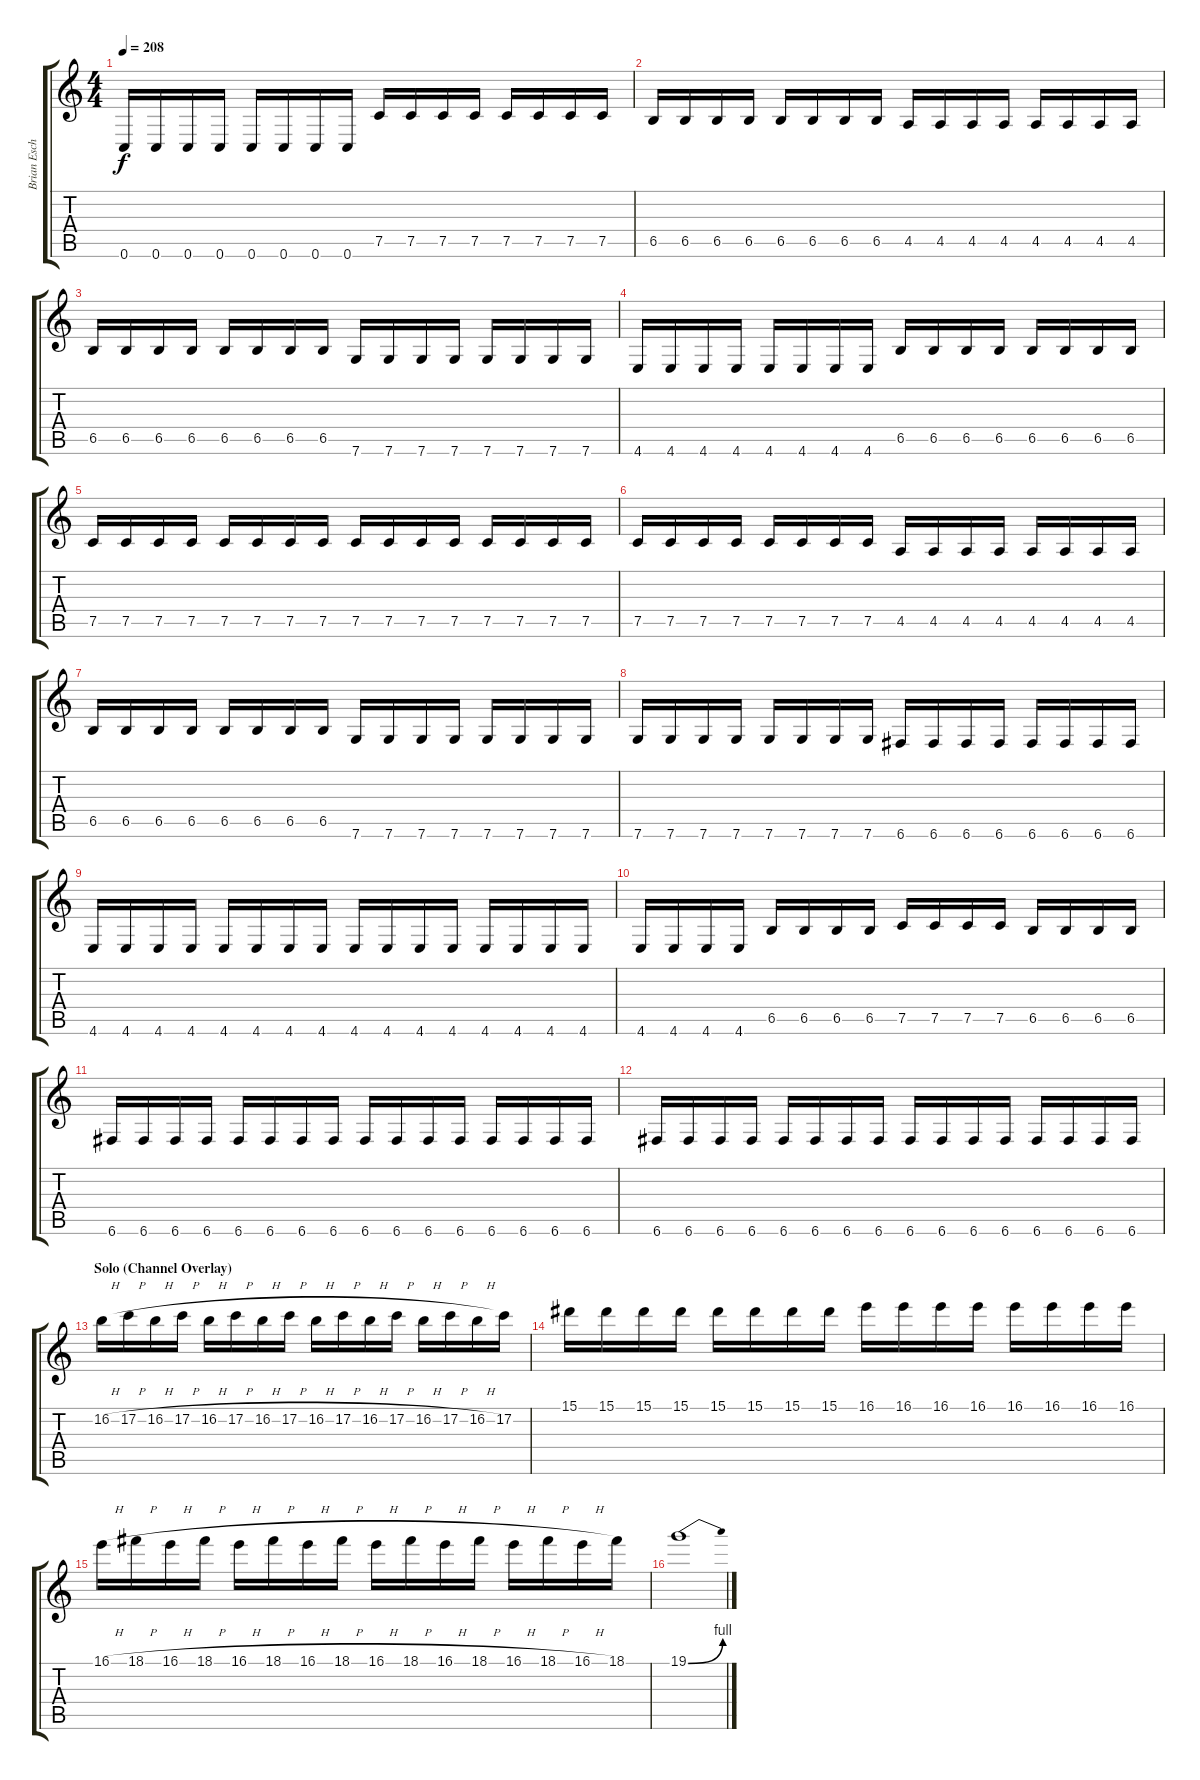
\track ("Brian Eschbach (Lead Guitar)" "Brian Esch") {instrument distortionguitar}
\staff {score tabs}
\tuning (C4 G3 Eb3 Bb2 F2 C2) {hide}
\ts (4 4)
\tempo 208
\clef g2
\ks c
0.6.16{dy f} 0.6.16 0.6.16 0.6.16 0.6.16 0.6.16 0.6.16 0.6.16 7.5.16 7.5.16 7.5.16 7.5.16 7.5.16 7.5.16 7.5.16 7.5.16 |
6.5.16 6.5.16 6.5.16 6.5.16 6.5.16 6.5.16 6.5.16 6.5.16 4.5.16 4.5.16 4.5.16 4.5.16 4.5.16 4.5.16 4.5.16 4.5.16 |
6.5.16 6.5.16 6.5.16 6.5.16 6.5.16 6.5.16 6.5.16 6.5.16 7.6.16 7.6.16 7.6.16 7.6.16 7.6.16 7.6.16 7.6.16 7.6.16 |
4.6.16 4.6.16 4.6.16 4.6.16 4.6.16 4.6.16 4.6.16 4.6.16 6.5.16 6.5.16 6.5.16 6.5.16 6.5.16 6.5.16 6.5.16 6.5.16 |
7.5.16 7.5.16 7.5.16 7.5.16 7.5.16 7.5.16 7.5.16 7.5.16 7.5.16 7.5.16 7.5.16 7.5.16 7.5.16 7.5.16 7.5.16 7.5.16 |
7.5.16 7.5.16 7.5.16 7.5.16 7.5.16 7.5.16 7.5.16 7.5.16 4.5.16 4.5.16 4.5.16 4.5.16 4.5.16 4.5.16 4.5.16 4.5.16 |
6.5.16 6.5.16 6.5.16 6.5.16 6.5.16 6.5.16 6.5.16 6.5.16 7.6.16 7.6.16 7.6.16 7.6.16 7.6.16 7.6.16 7.6.16 7.6.16 |
7.6.16 7.6.16 7.6.16 7.6.16 7.6.16 7.6.16 7.6.16 7.6.16 6.6.16 6.6.16 6.6.16 6.6.16 6.6.16 6.6.16 6.6.16 6.6.16 |
4.6.16 4.6.16 4.6.16 4.6.16 4.6.16 4.6.16 4.6.16 4.6.16 4.6.16 4.6.16 4.6.16 4.6.16 4.6.16 4.6.16 4.6.16 4.6.16 |
4.6.16 4.6.16 4.6.16 4.6.16 6.5.16 6.5.16 6.5.16 6.5.16 7.5.16 7.5.16 7.5.16 7.5.16 6.5.16 6.5.16 6.5.16 6.5.16 |
6.6.16{balance 12} 6.6.16 6.6.16 6.6.16 6.6.16 6.6.16 6.6.16 6.6.16 6.6.16 6.6.16 6.6.16 6.6.16 6.6.16 6.6.16 6.6.16 6.6.16 |
6.6.16 6.6.16 6.6.16 6.6.16 6.6.16 6.6.16 6.6.16 6.6.16 6.6.16 6.6.16 6.6.16 6.6.16 6.6.16 6.6.16 6.6.16 6.6.16 |
\section ("" "Solo (Channel Overlay)")
16.2{h}.16{balance 8} 17.2{h}.16 16.2{h}.16 17.2{h}.16 16.2{h}.16 17.2{h}.16 16.2{h}.16 17.2{h}.16 16.2{h}.16 17.2{h}.16 16.2{h}.16 17.2{h}.16 16.2{h}.16 17.2{h}.16 16.2{h}.16 17.2.16 |
15.1.16 15.1.16 15.1.16 15.1.16 15.1.16 15.1.16 15.1.16 15.1.16 16.1.16 16.1.16 16.1.16 16.1.16 16.1.16 16.1.16 16.1.16 16.1.16 |
16.1{h}.16 18.1{h}.16 16.1{h}.16 18.1{h}.16 16.1{h}.16 18.1{h}.16 16.1{h}.16 18.1{h}.16 16.1{h}.16 18.1{h}.16 16.1{h}.16 18.1{h}.16 16.1{h}.16 18.1{h}.16 16.1{h}.16 18.1.16 |
19.1{be (bend 0 0 60 4)}.1
